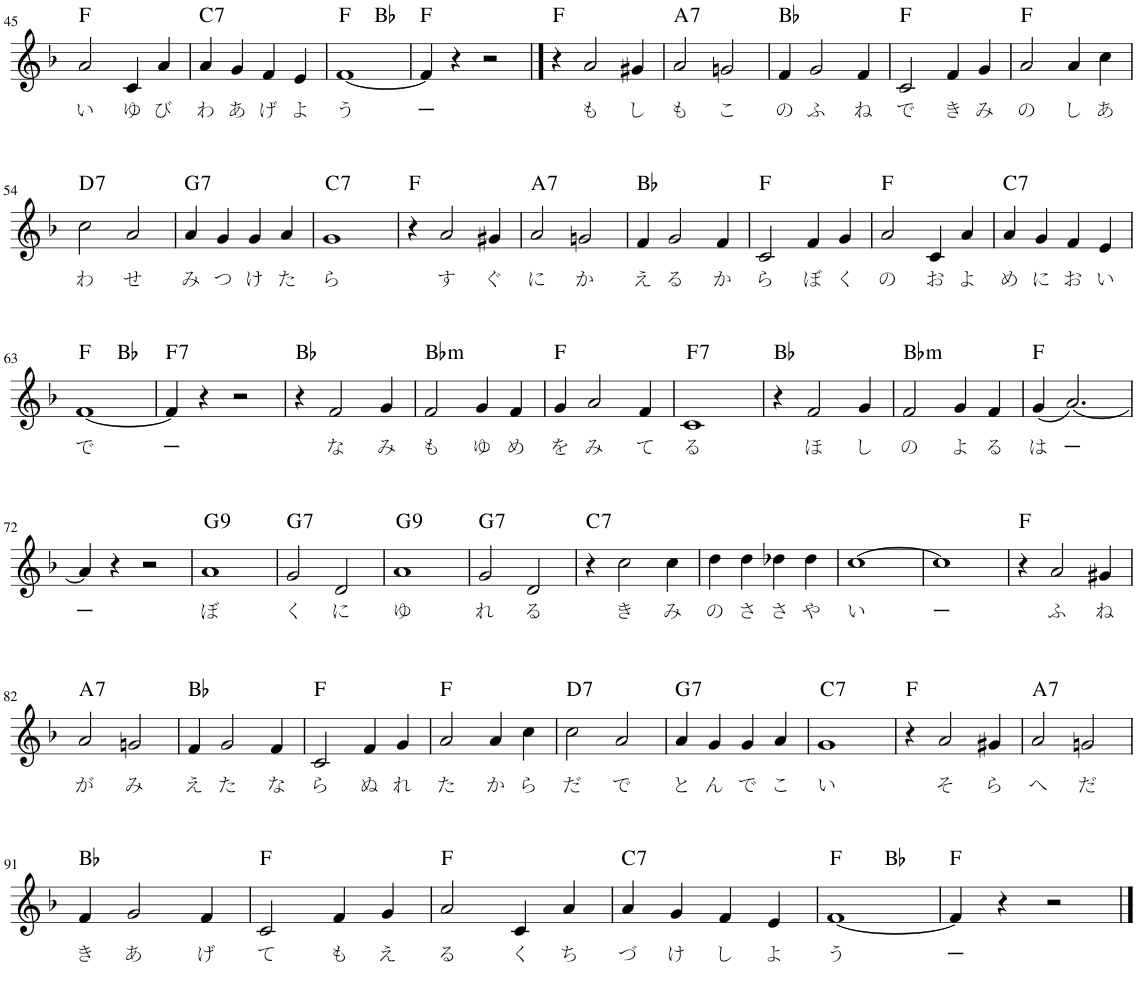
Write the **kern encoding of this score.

**kern	**text	**harte
*part1	*part1	*part1
*staff1	*staff1	*
!!LO:PB:g=z
*clefG2	*	*
*k[b-]	*	*
*F:	*	*
*M2/2	*	*
*met(c|)	*	*
=45	=45	=45
!	!LO:LY:b	!
2a/	い	F:maj
!	!LO:LY:b	!
4c/	ゆ	.
!	!LO:LY:b	!
4a/	び	.
=46	=46	=46
!	!LO:LY:b	!LO:H:kt=7
4a/	わ	C:7
!	!LO:LY:b	!
4g/	あ	.
!	!LO:LY:b	!
4f/	げ	.
!	!LO:LY:b	!
4e/	よ	.
=47	=47	=47
!	!LO:LY:b	!
*^	*	*
[1f	2ryy	う	F:maj
.	2ryy	.	Bb:maj
=48	=48	=48	=48
!	!	!LO:LY:b	!
*v	*v	*	*
4f/]	ー	F:maj
4r	.	.
2r	.	.
==49	==49	==49
4r	.	F:maj
!	!LO:LY:b	!
2a/	も	.
!	!LO:LY:b	!
4g#X/	し	.
=50	=50	=50
!	!LO:LY:b	!LO:H:kt=7
2a/	も	A:7
!	!LO:LY:b	!
2gn/	こ	.
=51	=51	=51
!	!LO:LY:b	!
4f/	の	Bb:maj
!	!LO:LY:b	!
2g/	ふ	.
!	!LO:LY:b	!
4f/	ね	.
=52	=52	=52
!	!LO:LY:b	!
2c/	で	F:maj
!	!LO:LY:b	!
4f/	き	.
!	!LO:LY:b	!
4g/	み	.
=53	=53	=53
!	!LO:LY:b	!
2a/	の	F:maj
!	!LO:LY:b	!
4a/	し	.
!	!LO:LY:b	!
4cc\	あ	.
!!LO:LB:g=z
=54	=54	=54
!	!LO:LY:b	!LO:H:kt=7
2cc\	わ	D:7
!	!LO:LY:b	!
2a/	せ	.
=55	=55	=55
!	!LO:LY:b	!LO:H:kt=7
4a/	み	G:7
!	!LO:LY:b	!
4g/	つ	.
!	!LO:LY:b	!
4g/	け	.
!	!LO:LY:b	!
4a/	た	.
=56	=56	=56
!	!LO:LY:b	!LO:H:kt=7
1g	ら	C:7
=57	=57	=57
4r	.	F:maj
!	!LO:LY:b	!
2a/	す	.
!	!LO:LY:b	!
4g#X/	ぐ	.
=58	=58	=58
!	!LO:LY:b	!LO:H:kt=7
2a/	に	A:7
!	!LO:LY:b	!
2gn/	か	.
=59	=59	=59
!	!LO:LY:b	!
4f/	え	Bb:maj
!	!LO:LY:b	!
2g/	る	.
!	!LO:LY:b	!
4f/	か	.
=60	=60	=60
!	!LO:LY:b	!
2c/	ら	F:maj
!	!LO:LY:b	!
4f/	ぼ	.
!	!LO:LY:b	!
4g/	く	.
=61	=61	=61
!	!LO:LY:b	!
2a/	の	F:maj
!	!LO:LY:b	!
4c/	お	.
!	!LO:LY:b	!
4a/	よ	.
=62	=62	=62
!	!LO:LY:b	!LO:H:kt=7
4a/	め	C:7
!	!LO:LY:b	!
4g/	に	.
!	!LO:LY:b	!
4f/	お	.
!	!LO:LY:b	!
4e/	い	.
!!LO:LB:g=z
=63	=63	=63
!	!LO:LY:b	!
*^	*	*
[1f	2ryy	で	F:maj
.	2ryy	.	Bb:maj
=64	=64	=64	=64
!	!	!LO:LY:b	!LO:H:kt=7
*v	*v	*	*
4f/]	ー	F:7
4r	.	.
2r	.	.
=65	=65	=65
4r	.	Bb:maj
!	!LO:LY:b	!
2f/	な	.
!	!LO:LY:b	!
4g/	み	.
=66	=66	=66
!	!LO:LY:b	!LO:H:kt=m
2f/	も	Bb:min
!	!LO:LY:b	!
4g/	ゆ	.
!	!LO:LY:b	!
4f/	め	.
=67	=67	=67
!	!LO:LY:b	!
4g/	を	F:maj
!	!LO:LY:b	!
2a/	み	.
!	!LO:LY:b	!
4f/	て	.
=68	=68	=68
!	!LO:LY:b	!LO:H:kt=7
1c	る	F:7
=69	=69	=69
4r	.	Bb:maj
!	!LO:LY:b	!
2f/	ほ	.
!	!LO:LY:b	!
4g/	し	.
=70	=70	=70
!	!LO:LY:b	!LO:H:kt=m
2f/	の	Bb:min
!	!LO:LY:b	!
4g/	よ	.
!	!LO:LY:b	!
4f/	る	.
=71	=71	=71
!	!LO:LY:b	!
(4g/	は	F:maj
!	!LO:LY:b	!
[2.a/)	ー	.
!!LO:LB:g=z
=72	=72	=72
!	!LO:LY:b	!
4a/]	ー	.
4r	.	.
2r	.	.
=73	=73	=73
!	!LO:LY:b	!LO:H:kt=9
1a	ぼ	G:9
=74	=74	=74
!	!LO:LY:b	!LO:H:kt=7
2g/	く	G:7
!	!LO:LY:b	!
2d/	に	.
=75	=75	=75
!	!LO:LY:b	!LO:H:kt=9
1a	ゆ	G:9
=76	=76	=76
!	!LO:LY:b	!LO:H:kt=7
2g/	れ	G:7
!	!LO:LY:b	!
2d/	る	.
=77	=77	=77
!	!	!LO:H:kt=7
4r	.	C:7
!	!LO:LY:b	!
2cc\	き	.
!	!LO:LY:b	!
4cc\	み	.
=78	=78	=78
!	!LO:LY:b	!
4dd\	の	.
!	!LO:LY:b	!
4dd\	さ	.
!	!LO:LY:b	!
4dd-X\	さ	.
!	!LO:LY:b	!
4dd-\	や	.
=79	=79	=79
!	!LO:LY:b	!
[1cc	い	.
=80	=80	=80
!	!LO:LY:b	!
1cc]	ー	.
=81	=81	=81
4r	.	F:maj
!	!LO:LY:b	!
2a/	ふ	.
!	!LO:LY:b	!
4g#X/	ね	.
!!LO:LB:g=z
=82	=82	=82
!	!LO:LY:b	!LO:H:kt=7
2a/	が	A:7
!	!LO:LY:b	!
2gn/	み	.
=83	=83	=83
!	!LO:LY:b	!
4f/	え	Bb:maj
!	!LO:LY:b	!
2g/	た	.
!	!LO:LY:b	!
4f/	な	.
=84	=84	=84
!	!LO:LY:b	!
2c/	ら	F:maj
!	!LO:LY:b	!
4f/	ぬ	.
!	!LO:LY:b	!
4g/	れ	.
=85	=85	=85
!	!LO:LY:b	!
2a/	た	F:maj
!	!LO:LY:b	!
4a/	か	.
!	!LO:LY:b	!
4cc\	ら	.
=86	=86	=86
!	!LO:LY:b	!LO:H:kt=7
2cc\	だ	D:7
!	!LO:LY:b	!
2a/	で	.
=87	=87	=87
!	!LO:LY:b	!LO:H:kt=7
4a/	と	G:7
!	!LO:LY:b	!
4g/	ん	.
!	!LO:LY:b	!
4g/	で	.
!	!LO:LY:b	!
4a/	こ	.
=88	=88	=88
!	!LO:LY:b	!LO:H:kt=7
1g	い	C:7
=89	=89	=89
4r	.	F:maj
!	!LO:LY:b	!
2a/	そ	.
!	!LO:LY:b	!
4g#X/	ら	.
=90	=90	=90
!	!LO:LY:b	!LO:H:kt=7
2a/	へ	A:7
!	!LO:LY:b	!
2gn/	だ	.
!!LO:LB:g=z
=91	=91	=91
!	!LO:LY:b	!
4f/	き	Bb:maj
!	!LO:LY:b	!
2g/	あ	.
!	!LO:LY:b	!
4f/	げ	.
=92	=92	=92
!	!LO:LY:b	!
2c/	て	F:maj
!	!LO:LY:b	!
4f/	も	.
!	!LO:LY:b	!
4g/	え	.
=93	=93	=93
!	!LO:LY:b	!
2a/	る	F:maj
!	!LO:LY:b	!
4c/	く	.
!	!LO:LY:b	!
4a/	ち	.
=94	=94	=94
!	!LO:LY:b	!LO:H:kt=7
4a/	づ	C:7
!	!LO:LY:b	!
4g/	け	.
!	!LO:LY:b	!
4f/	し	.
!	!LO:LY:b	!
4e/	よ	.
=95	=95	=95
!	!LO:LY:b	!
*^	*	*
[1f	2ryy	う	F:maj
.	2ryy	.	Bb:maj
=96	=96	=96	=96
!	!	!LO:LY:b	!
*v	*v	*	*
4f/]	ー	F:maj
4r	.	.
2r	.	.
==	==	==
*-	*-	*-
